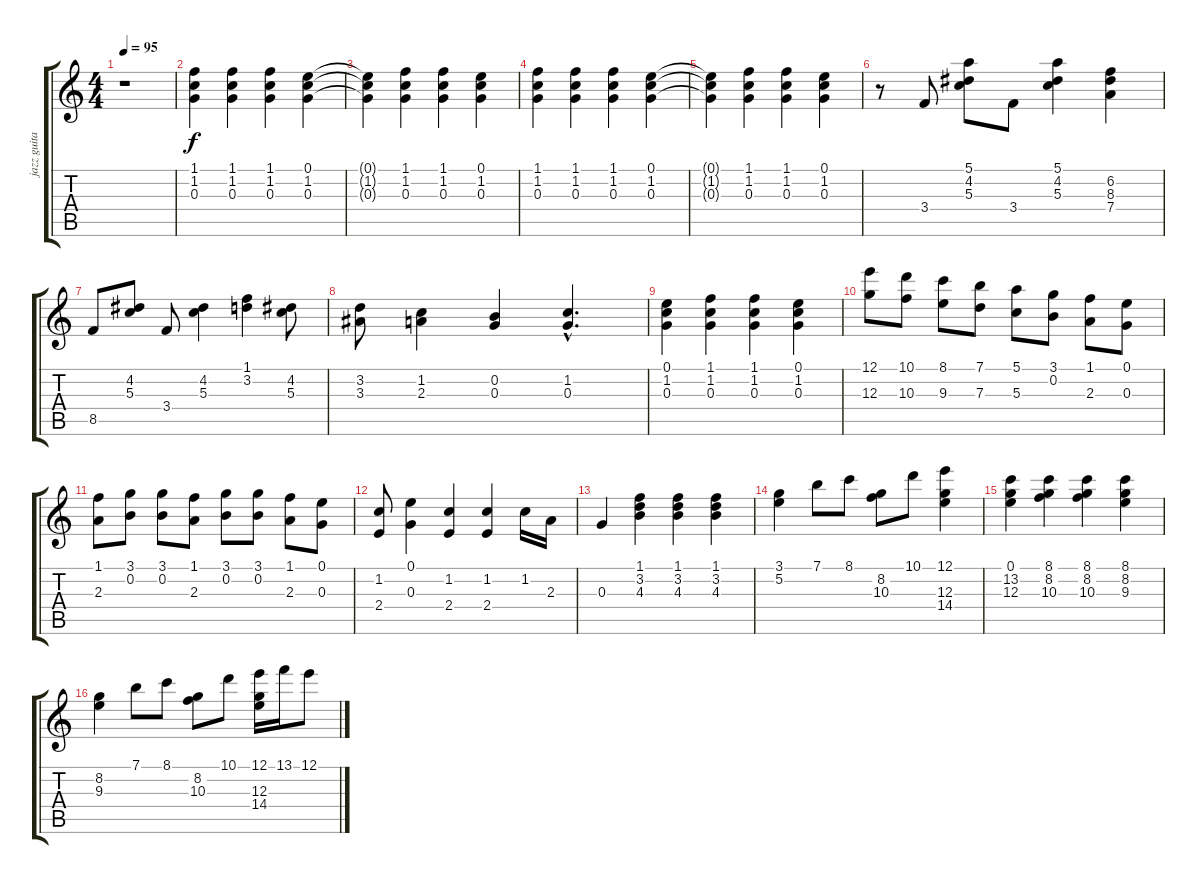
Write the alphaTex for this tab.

\track ("jazz guitar         " "jazz guita") {instrument electricguitarjazz}
\staff {score tabs}
\tuning (E4 B3 G3 D3 A2 E2) {hide}
\ts (4 4)
\tempo 95
\clef g2
\ks c
r.1{dy f instrument electricguitarjazz} |
(1.1 1.2 0.3).4 (1.1 1.2 0.3).4 (1.1 1.2 0.3).4 (0.1 1.2 0.3).4 |
(0.1{t} 1.2{t} 0.3{t}).4 (1.1 1.2 0.3).4 (1.1 1.2 0.3).4 (0.1 1.2 0.3).4 |
(1.1 1.2 0.3).4 (1.1 1.2 0.3).4 (1.1 1.2 0.3).4 (0.1 1.2 0.3).4 |
(0.1{t} 1.2{t} 0.3{t}).4 (1.1 1.2 0.3).4 (1.1 1.2 0.3).4 (0.1 1.2 0.3).4 |
r.8 3.4.8 (5.1 4.2 5.3).8 3.4.8 (5.1 4.2 5.3).4 (6.2 8.3 7.4).4 |
8.5.8 (4.2 5.3).8 3.4.8 (4.2 5.3).4 (1.1 3.2).4 (4.2 5.3).8 |
(3.2 3.3).8 (1.2 2.3).4 (0.2 0.3).4 (1.2{hac} 0.3{hac}).4{d} |
(0.1 1.2 0.3).4 (1.1 1.2 0.3).4 (1.1 1.2 0.3).4 (0.1 1.2 0.3).4 |
(12.1 12.3).8 (10.1 10.3).8 (8.1 9.3).8 (7.1 7.3).8 (5.1 5.3).8 (3.1 0.2).8 (1.1 2.3).8 (0.1 0.3).8 |
(1.1 2.3).8 (3.1 0.2).8 (3.1 0.2).8 (1.1 2.3).8 (3.1 0.2).8 (3.1 0.2).8 (1.1 2.3).8 (0.1 0.3).8 |
(1.2 2.4).8 (0.1 0.3).4 (1.2 2.4).4 (1.2 2.4).4 1.2.16 2.3.16 |
0.3.4 (1.1 3.2 4.3).4 (1.1 3.2 4.3).4 (1.1 3.2 4.3).4 |
(3.1 5.2).4 7.1.8 8.1.8 (8.2 10.3).8 10.1.8 (12.1 12.3 14.4).4 |
(0.1 13.2 12.3).4 (8.1 8.2 10.3).4 (8.1 8.2 10.3).4 (8.1 8.2 9.3).4 |
(8.2 9.3).4 7.1.8 8.1.8 (8.2 10.3).8 10.1.8 (12.1 12.3 14.4).16 13.1.16 12.1.8
